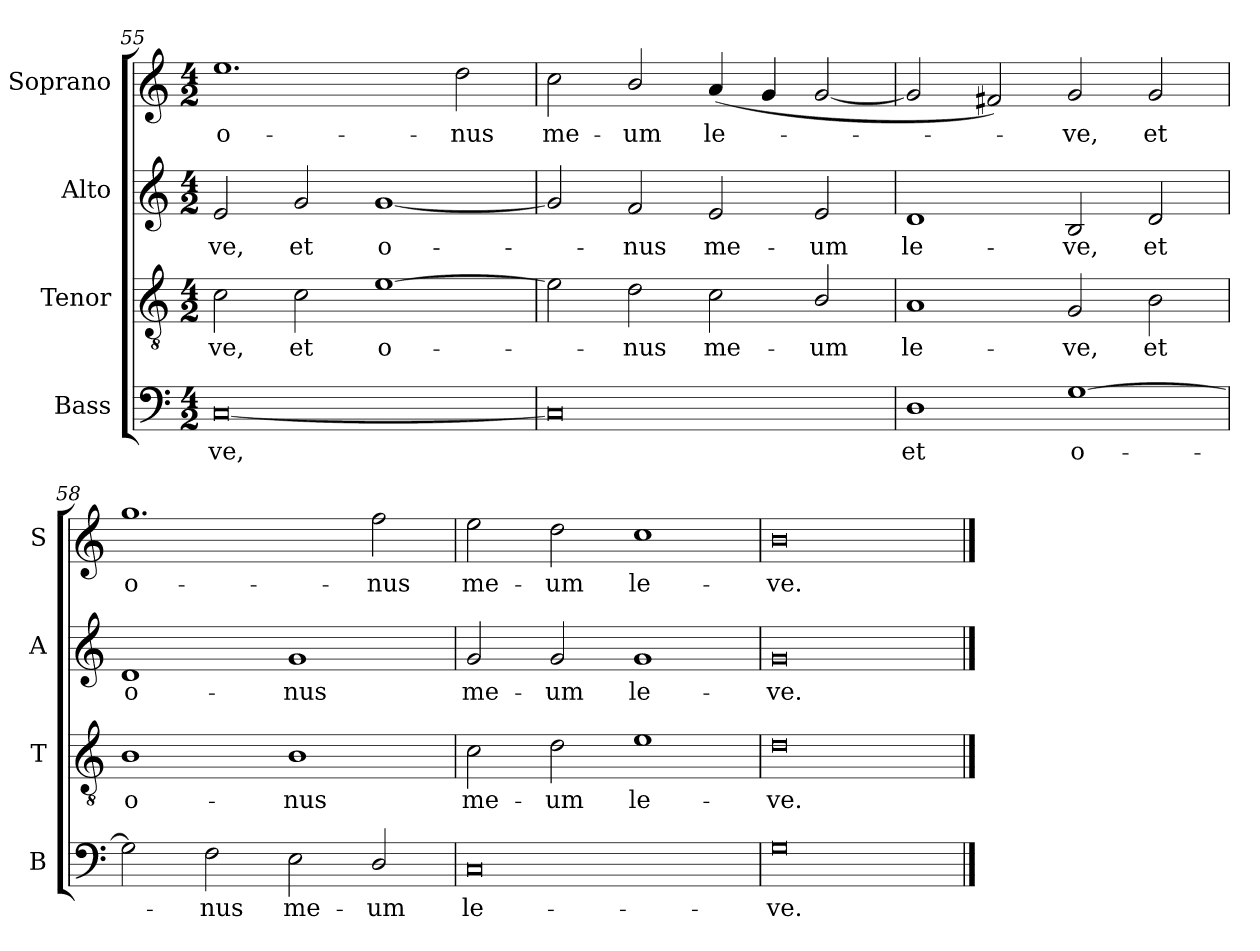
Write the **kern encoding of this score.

**kern	**text	**kern	**text	**kern	**text	**kern	**text
*part4	*part4	*part3	*part3	*part2	*part2	*part1	*part1
*staff4	*staff4	*staff3	*staff3	*staff2	*staff2	*staff1	*staff1
*I"Bass	*	*I"Tenor	*	*I"Alto	*	*I"Soprano	*
*I'B	*	*I'T	*	*I'A	*	*I'S	*
*clefF4	*	*clefGv2	*	*clefG2	*	*clefG2	*
*k[]	*	*k[]	*	*k[]	*	*k[]	*
*C:	*	*C:	*	*C:	*	*C:	*
*M4/2	*	*M4/2	*	*M4/2	*	*M4/2	*
=55	=55	=55	=55	=55	=55	=55	=55
!	!LO:LY:b	!	!LO:LY:b	!	!LO:LY:b	!	!LO:LY:b
[0C	-ve,	2c	ve,	2e	-ve,	1.ee	o-
!	!	!	!LO:LY:b	!	!LO:LY:b	!	!
.	.	2c	et	2g	et	.	.
!	!	!	!LO:LY:b	!	!LO:LY:b	!	!
.	.	[1e	o-	[1g	o-	.	.
!	!	!	!	!	!	!	!LO:LY:b
.	.	.	.	.	.	2dd	-nus
=56	=56	=56	=56	=56	=56	=56	=56
!	!	!	!	!	!	!	!LO:LY:b
0C]	.	2e]	.	2g]	.	2cc	me-
!	!	!	!LO:LY:b	!	!LO:LY:b	!	!LO:LY:b
.	.	2d	nus	2f	nus	2b/	-um
!	!	!	!LO:LY:b	!	!LO:LY:b	!	!LO:LY:b
.	.	2c	me-	2e	me-	(<4a	le-
.	.	.	.	.	.	4g	.
!	!	!	!LO:LY:b	!	!LO:LY:b	!	!
.	.	2B/	-um	2e	-um	[2g	.
=57	=57	=57	=57	=57	=57	=57	=57
!	!LO:LY:b	!	!LO:LY:b	!	!LO:LY:b	!	!
1D	et	1A	le-	1d	le-	2g]	.
.	.	.	.	.	.	2f#X)	.
!	!LO:LY:b	!	!LO:LY:b	!	!LO:LY:b	!	!LO:LY:b
[1G	o-	2G	-ve,	2B	-ve,	2g	ve,
!	!	!	!LO:LY:b	!	!LO:LY:b	!	!LO:LY:b
.	.	2B	et	2d	et	2g	et
=58	=58	=58	=58	=58	=58	=58	=58
!	!	!	!LO:LY:b	!	!LO:LY:b	!	!LO:LY:b
2G]	.	1B	o-	1d	o-	1.gg	o-
!	!LO:LY:b	!	!	!	!	!	!
2F	nus	.	.	.	.	.	.
!	!LO:LY:b	!	!LO:LY:b	!	!LO:LY:b	!	!
2E	me-	1B	-nus	1g	-nus	.	.
!	!LO:LY:b	!	!	!	!	!	!LO:LY:b
2D/	-um	.	.	.	.	2ff	-nus
=59	=59	=59	=59	=59	=59	=59	=59
!	!LO:LY:b	!	!LO:LY:b	!	!LO:LY:b	!	!LO:LY:b
0C	le-	2c	me-	2g	me-	2ee	me-
!	!	!	!LO:LY:b	!	!LO:LY:b	!	!LO:LY:b
.	.	2d	-um	2g	-um	2dd	-um
!	!	!	!LO:LY:b	!	!LO:LY:b	!	!LO:LY:b
.	.	1e	le-	1g	le-	1cc	le-
=60	=60	=60	=60	=60	=60	=60	=60
!	!LO:LY:b	!	!LO:LY:b	!	!LO:LY:b	!	!LO:LY:b
0G	-ve.	0d	-ve.	0g	-ve.	0b	-ve.
==	==	==	==	==	==	==	==
*-	*-	*-	*-	*-	*-	*-	*-
